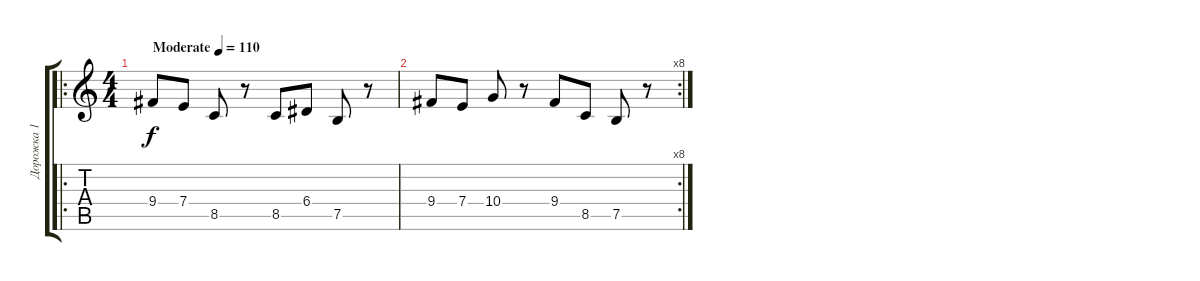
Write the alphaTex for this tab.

\track ("Дорожка 1" "Дорожка 1") {instrument overdrivenguitar}
\staff {score tabs}
\tuning (B3 Gb3 D3 A2 E2 B1) {hide}
\ro
\ts (4 4)
\tempo (110 "Moderate")
\clef g2
\ks c
9.4.8{dy f instrument overdrivenguitar} 7.4.8 8.5.8 r.8 8.5.8 6.4.8 7.5.8 r.8 |
\rc 8
9.4.8 7.4.8 10.4.8 r.8 9.4.8 8.5.8 7.5.8 r.8
